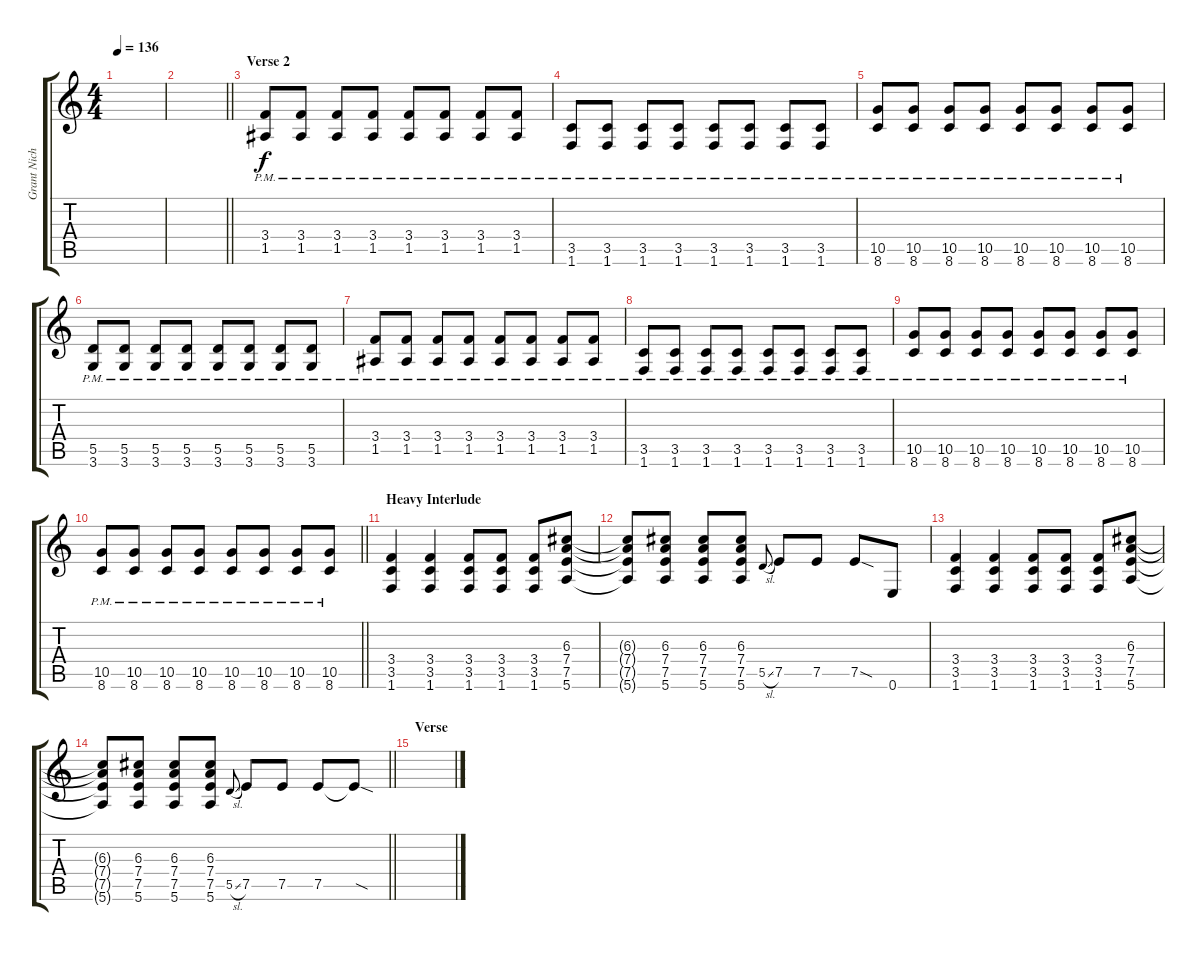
\track ("Grant Nicholas 1" "Grant Nich") {instrument overdrivenguitar}
\staff {score tabs}
\tuning (E4 B3 G3 D3 A2 E2) {hide}
\ts (4 4)
\tempo 136
\clef g2
\ks c
|
\barLineRight lightlight
|
\section ("" "Verse 2")
(3.4{pm} 1.5{pm}).8 (3.4{pm} 1.5{pm}).8 (3.4{pm} 1.5{pm}).8 (3.4{pm} 1.5{pm}).8 (3.4{pm} 1.5{pm}).8 (3.4{pm} 1.5{pm}).8 (3.4{pm} 1.5{pm}).8 (3.4{pm} 1.5{pm}).8 |
(3.5{pm} 1.6{pm}).8 (3.5{pm} 1.6{pm}).8 (3.5{pm} 1.6{pm}).8 (3.5{pm} 1.6{pm}).8 (3.5{pm} 1.6{pm}).8 (3.5{pm} 1.6{pm}).8 (3.5{pm} 1.6{pm}).8 (3.5{pm} 1.6{pm}).8 |
(10.5{pm} 8.6{pm}).8 (10.5{pm} 8.6{pm}).8 (10.5{pm} 8.6{pm}).8 (10.5{pm} 8.6{pm}).8 (10.5{pm} 8.6{pm}).8 (10.5{pm} 8.6{pm}).8 (10.5{pm} 8.6{pm}).8 (10.5{pm} 8.6{pm}).8 |
(5.5{pm} 3.6{pm}).8 (5.5{pm} 3.6{pm}).8 (5.5{pm} 3.6{pm}).8 (5.5{pm} 3.6{pm}).8 (5.5{pm} 3.6{pm}).8 (5.5{pm} 3.6{pm}).8 (5.5{pm} 3.6{pm}).8 (5.5{pm} 3.6{pm}).8 |
(3.4{pm} 1.5{pm}).8 (3.4{pm} 1.5{pm}).8 (3.4{pm} 1.5{pm}).8 (3.4{pm} 1.5{pm}).8 (3.4{pm} 1.5{pm}).8 (3.4{pm} 1.5{pm}).8 (3.4{pm} 1.5{pm}).8 (3.4{pm} 1.5{pm}).8 |
(3.5{pm} 1.6{pm}).8 (3.5{pm} 1.6{pm}).8 (3.5{pm} 1.6{pm}).8 (3.5{pm} 1.6{pm}).8 (3.5{pm} 1.6{pm}).8 (3.5{pm} 1.6{pm}).8 (3.5{pm} 1.6{pm}).8 (3.5{pm} 1.6{pm}).8 |
(10.5{pm} 8.6{pm}).8 (10.5{pm} 8.6{pm}).8 (10.5{pm} 8.6{pm}).8 (10.5{pm} 8.6{pm}).8 (10.5{pm} 8.6{pm}).8 (10.5{pm} 8.6{pm}).8 (10.5{pm} 8.6{pm}).8 (10.5{pm} 8.6{pm}).8 |
\barLineRight lightlight
(10.5{pm} 8.6{pm}).8 (10.5{pm} 8.6{pm}).8 (10.5{pm} 8.6{pm}).8 (10.5{pm} 8.6{pm}).8 (10.5{pm} 8.6{pm}).8 (10.5{pm} 8.6{pm}).8 (10.5{pm} 8.6{pm}).8 (10.5{pm} 8.6{pm}).8 |
\section ("" "Heavy Interlude")
(3.4 3.5 1.6).4 (3.4 3.5 1.6).4 (3.4 3.5 1.6).8 (3.4 3.5 1.6).8 (3.4 3.5 1.6).8 (6.3 7.4 7.5 5.6).8 |
(6.3{t} 7.4{t} 7.5{t} 5.6{t}).8 (6.3 7.4 7.5 5.6).8 (6.3 7.4 7.5 5.6).8 (6.3 7.4 7.5 5.6).8 5.5{sl}.8{gr onbeat} 7.5.8 7.5.8 7.5{sod}.8 0.6.8 |
(3.4 3.5 1.6).4 (3.4 3.5 1.6).4 (3.4 3.5 1.6).8 (3.4 3.5 1.6).8 (3.4 3.5 1.6).8 (6.3 7.4 7.5 5.6).8 |
\barLineRight lightlight
(6.3{t} 7.4{t} 7.5{t} 5.6{t}).8 (6.3 7.4 7.5 5.6).8 (6.3 7.4 7.5 5.6).8 (6.3 7.4 7.5 5.6).8 5.5{sl}.8{gr onbeat} 7.5.8 7.5.8 7.5.8 7.5{sod t}.8 |
\section ("" "Verse")
